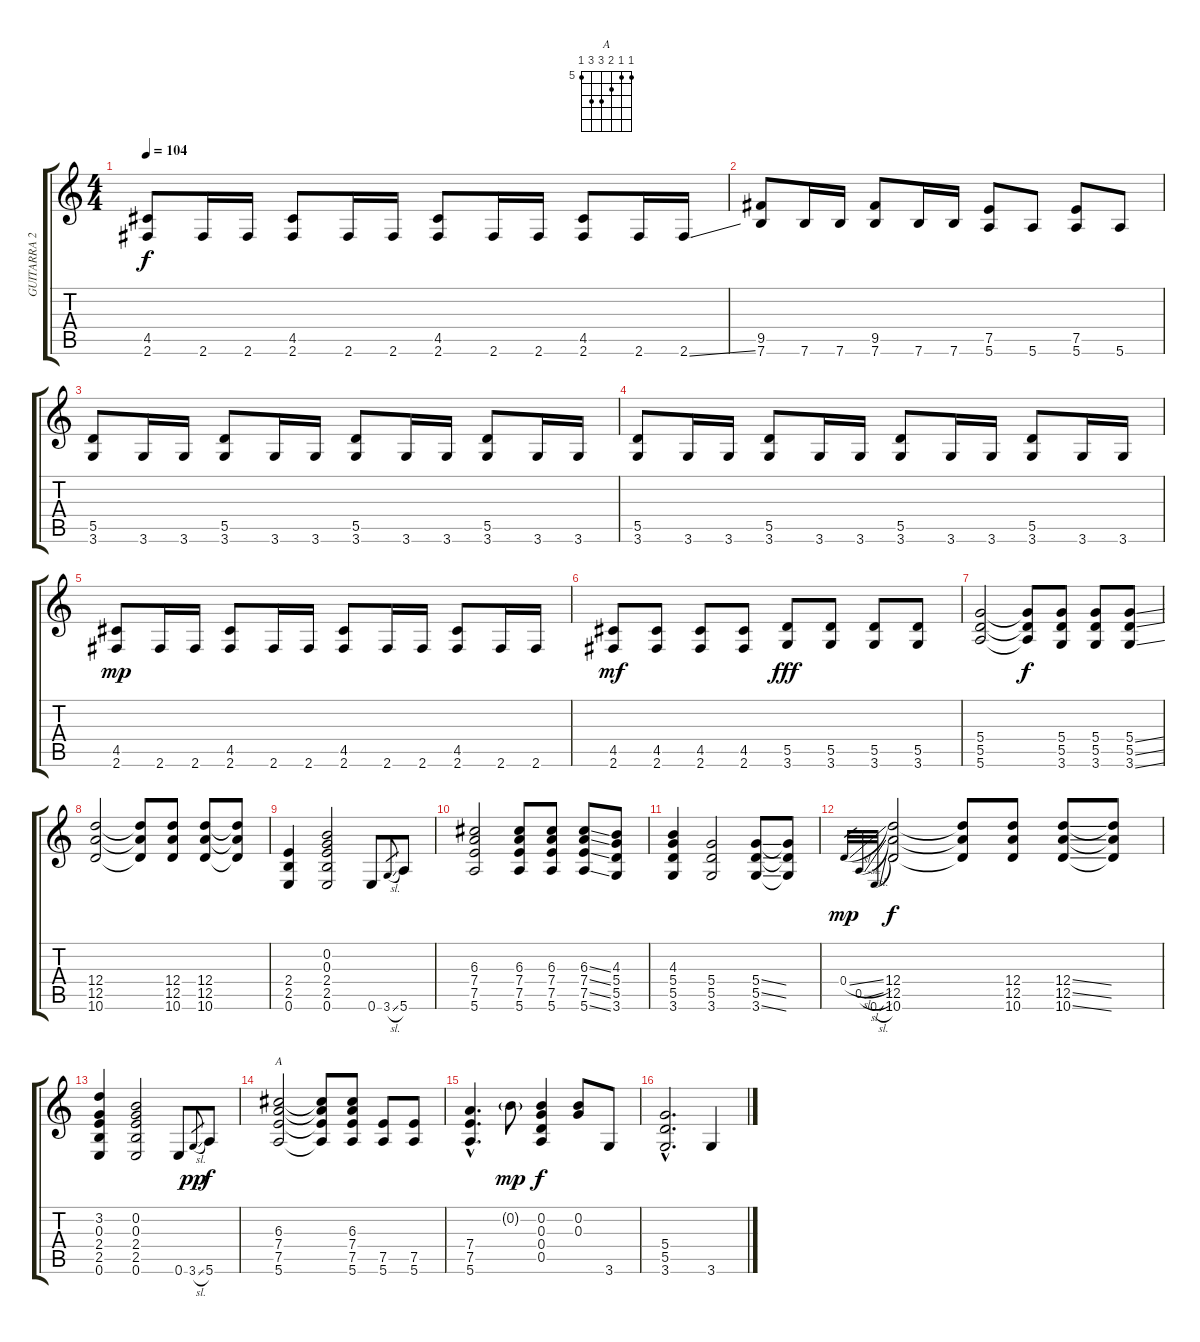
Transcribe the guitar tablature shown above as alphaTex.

\track ("GUITARRA 2" "GUITARRA 2") {instrument electricguitarclean}
\staff {score tabs}
\tuning (E4 B3 G3 D3 A2 E2) {hide}
\chord ("A" 5 5 6 7 7 5) {firstfret 5}
\ts (4 4)
\tempo 104
\clef g2
\ks c
(4.5 2.6).8{dy f} 2.6.16 2.6.16 (4.5 2.6).8 2.6.16 2.6.16 (4.5 2.6).8 2.6.16 2.6.16 (4.5 2.6).8 2.6.16 2.6{ss}.16 |
(9.5 7.6).8 7.6.16 7.6.16 (9.5 7.6).8 7.6.16 7.6.16 (7.5 5.6).8 5.6.8 (7.5 5.6).8 5.6.8 |
(5.5 3.6).8 3.6.16 3.6.16 (5.5 3.6).8 3.6.16 3.6.16 (5.5 3.6).8 3.6.16 3.6.16 (5.5 3.6).8 3.6.16 3.6.16 |
(5.5 3.6).8 3.6.16 3.6.16 (5.5 3.6).8 3.6.16 3.6.16 (5.5 3.6).8 3.6.16 3.6.16 (5.5 3.6).8 3.6.16 3.6.16 |
(4.5 2.6).8{dy mp} 2.6.16 2.6.16 (4.5 2.6).8 2.6.16 2.6.16 (4.5 2.6).8 2.6.16 2.6.16 (4.5 2.6).8 2.6.16 2.6.16 |
(4.5 2.6).8{dy mf} (4.5 2.6).8 (4.5 2.6).8 (4.5 2.6).8 (5.5 3.6).8{dy fff} (5.5 3.6).8 (5.5 3.6).8 (5.5 3.6).8 |
(5.4 5.5 5.6).2 (5.4{t} 5.5{t} 5.6{t}).8{dy f} (5.4 5.5 3.6).8 (5.4 5.5 3.6).8 (5.4{ss} 5.5{ss} 3.6{ss}).8 |
(12.4 12.5 10.6).2 (12.4{t} 12.5{t} 10.6{t}).8 (12.4 12.5 10.6).8 (12.4 12.5 10.6).8 (12.4{t} 12.5{t} 10.6{t}).8 |
(2.4 2.5 0.6).4 (0.2 0.3 2.4 2.5 0.6).2 0.6.8 3.6{sl}.8{gr} 5.6.8 |
(6.3 7.4 7.5 5.6).2 (6.3 7.4 7.5 5.6).8 (6.3 7.4 7.5 5.6).8 (6.3{ss} 7.4{ss} 7.5{ss} 5.6{ss}).8 (4.3 5.4 5.5 3.6).8 |
(4.3 5.4 5.5 3.6).4 (5.4 5.5 3.6).2 (5.4{ss} 5.5{ss} 3.6{ss}).8 (5.4{t} 5.5{t} 3.6{t}).8 |
0.4{sl}.32{gr dy mp} 0.5{sl}.32{gr} 0.6{sl}.32{gr} (12.4 12.5 10.6).2{dy f} (12.4{t} 12.5{t} 10.6{t}).8 (12.4 12.5 10.6).8 (12.4{ss} 12.5{ss} 10.6{ss}).8 (12.4{t} 12.5{t} 10.6{t}).8 |
(3.2 0.3 2.4 2.5 0.6).4 (0.2 0.3 2.4 2.5 0.6).2 0.6.8 3.6{sl}.8{gr dy pp} 5.6.8{dy f} |
(6.3 7.4 7.5 5.6).2{ch "A"} (6.3{t} 7.4{t} 7.5{t} 5.6{t}).8 (6.3 7.4 7.5 5.6).8 (7.5 5.6).8 (7.5 5.6).8 |
(7.4{hac} 7.5{hac} 5.6{hac}).4{d} 0.2{g}.8{dy mp} (0.2 0.3 0.4 0.5).4{dy f} (0.2 0.3).8 3.6.8 |
(5.4{hac} 5.5{hac} 3.6{hac}).2{d} 3.6.4
